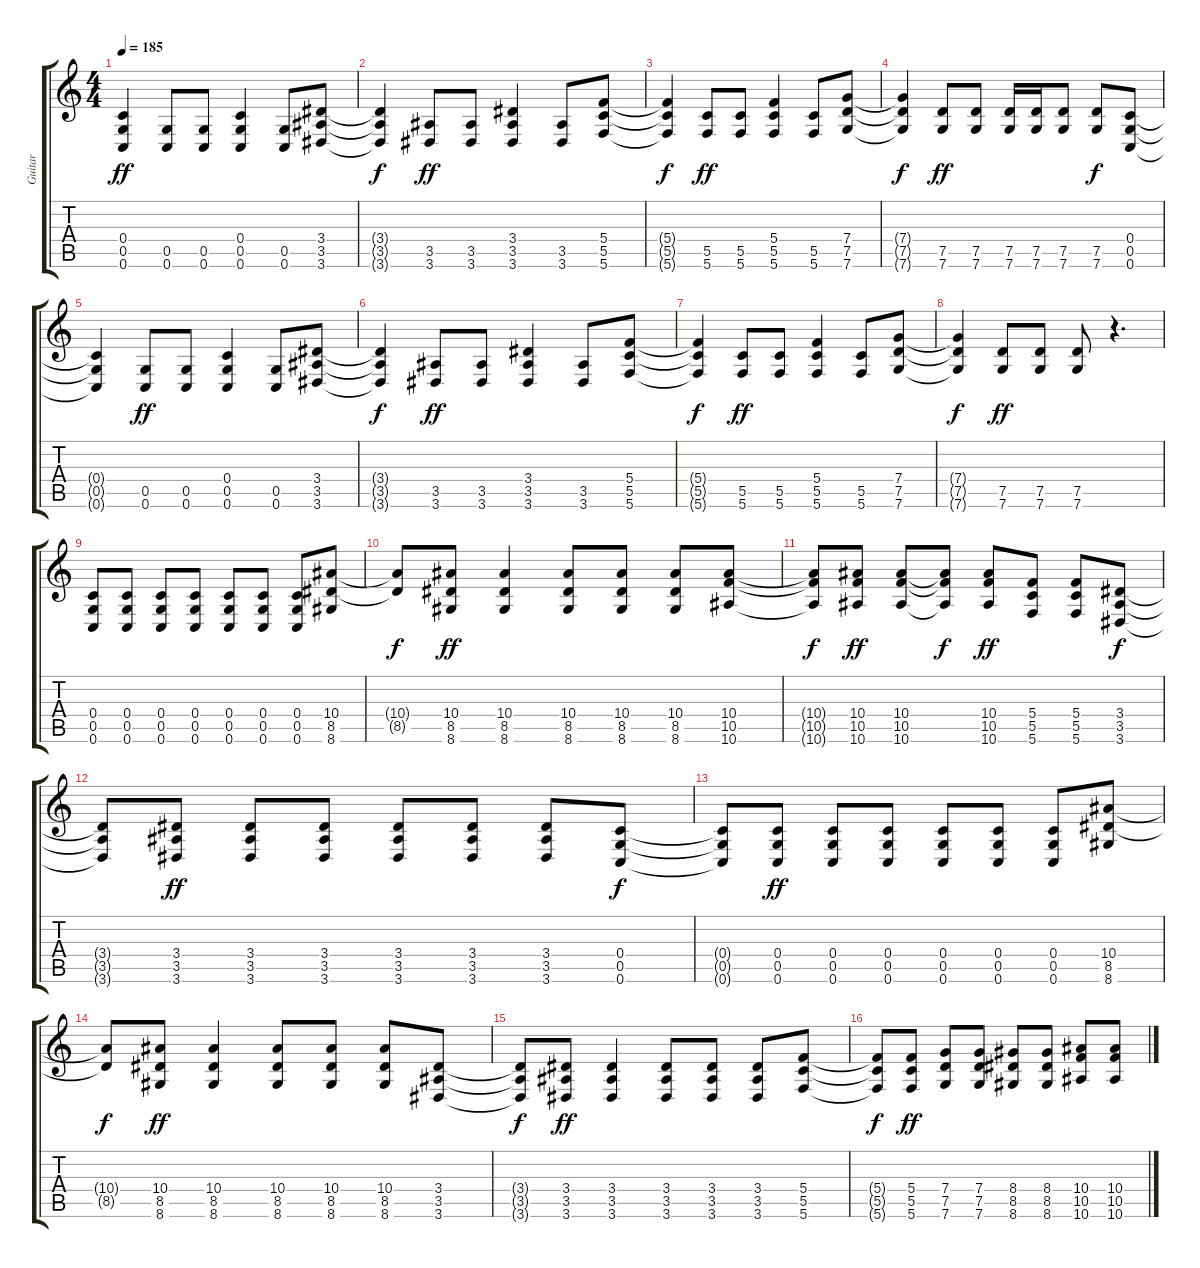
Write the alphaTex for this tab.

\track ("Guitar " "Guitar ") {instrument distortionguitar}
\staff {score tabs}
\tuning (D4 A3 F3 C3 G2 C2) {hide}
\ts (4 4)
\tempo 185
\clef g2
\ks c
(0.4 0.5 0.6).4{dy ff} (0.5 0.6).8 (0.5 0.6).8 (0.4 0.5 0.6).4 (0.5 0.6).8 (3.4 3.5 3.6).8 |
(3.4{t} 3.5{t} 3.6{t}).4{dy f} (3.5 3.6).8{dy ff} (3.5 3.6).8 (3.4 3.5 3.6).4 (3.5 3.6).8 (5.4 5.5 5.6).8 |
(5.4{t} 5.5{t} 5.6{t}).4{dy f} (5.5 5.6).8{dy ff} (5.5 5.6).8 (5.4 5.5 5.6).4 (5.5 5.6).8 (7.4 7.5 7.6).8 |
(7.4{t} 7.5{t} 7.6{t}).4{dy f} (7.5 7.6).8{dy ff} (7.5 7.6).8 (7.5 7.6).16 (7.5 7.6).16 (7.5 7.6).8 (7.5 7.6).8{dy f} (0.4 0.5 0.6).8 |
(0.4{t} 0.5{t} 0.6{t}).4 (0.5 0.6).8{dy ff} (0.5 0.6).8 (0.4 0.5 0.6).4 (0.5 0.6).8 (3.4 3.5 3.6).8 |
(3.4{t} 3.5{t} 3.6{t}).4{dy f} (3.5 3.6).8{dy ff} (3.5 3.6).8 (3.4 3.5 3.6).4 (3.5 3.6).8 (5.4 5.5 5.6).8 |
(5.4{t} 5.5{t} 5.6{t}).4{dy f} (5.5 5.6).8{dy ff} (5.5 5.6).8 (5.4 5.5 5.6).4 (5.5 5.6).8 (7.4 7.5 7.6).8 |
(7.4{t} 7.5{t} 7.6{t}).4{dy f} (7.5 7.6).8{dy ff} (7.5 7.6).8 (7.5 7.6).8 r.4{d} |
(0.4 0.5 0.6).8 (0.4 0.5 0.6).8 (0.4 0.5 0.6).8 (0.4 0.5 0.6).8 (0.4 0.5 0.6).8 (0.4 0.5 0.6).8 (0.4 0.5 0.6).8 (10.4 8.5 8.6).8 |
(10.4{t} 8.5{t}).8{dy f} (10.4 8.5 8.6).8{dy ff} (10.4 8.5 8.6).4 (10.4 8.5 8.6).8 (10.4 8.5 8.6).8 (10.4 8.5 8.6).8 (10.4 10.5 10.6).8 |
(10.4{t} 10.5{t} 10.6{t}).8{dy f} (10.4 10.5 10.6).8{dy ff} (10.4 10.5 10.6).8 (10.4{t} 10.5{t} 10.6{t}).8{dy f} (10.4 10.5 10.6).8{dy ff} (5.4 5.5 5.6).8 (5.4 5.5 5.6).8 (3.4 3.5 3.6).8{dy f} |
(3.4{t} 3.5{t} 3.6{t}).8 (3.4 3.5 3.6).8{dy ff} (3.4 3.5 3.6).8 (3.4 3.5 3.6).8 (3.4 3.5 3.6).8 (3.4 3.5 3.6).8 (3.4 3.5 3.6).8 (0.4 0.5 0.6).8{dy f} |
(0.4{t} 0.5{t} 0.6{t}).8 (0.4 0.5 0.6).8{dy ff} (0.4 0.5 0.6).8 (0.4 0.5 0.6).8 (0.4 0.5 0.6).8 (0.4 0.5 0.6).8 (0.4 0.5 0.6).8 (10.4 8.5 8.6).8 |
(10.4{t} 8.5{t}).8{dy f} (10.4 8.5 8.6).8{dy ff} (10.4 8.5 8.6).4 (10.4 8.5 8.6).8 (10.4 8.5 8.6).8 (10.4 8.5 8.6).8 (3.4 3.5 3.6).8 |
(3.4{t} 3.5{t} 3.6{t}).8{dy f} (3.4 3.5 3.6).8{dy ff} (3.4 3.5 3.6).4 (3.4 3.5 3.6).8 (3.4 3.5 3.6).8 (3.4 3.5 3.6).8 (5.4 5.5 5.6).8 |
(5.4{t} 5.5{t} 5.6{t}).8{dy f} (5.4 5.5 5.6).8{dy ff} (7.4 7.5 7.6).8 (7.4 7.5 7.6).8 (8.4 8.5 8.6).8 (8.4 8.5 8.6).8 (10.4 10.5 10.6).8 (10.4 10.5 10.6).8
